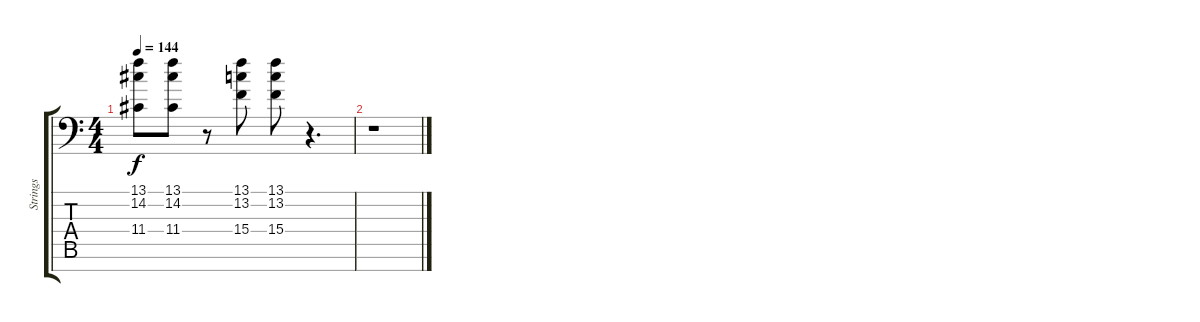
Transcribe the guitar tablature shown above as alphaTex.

\track ("Strings" "Strings") {instrument stringensemble1}
\staff {score tabs}
\tuning (E4 B3 G3 D3 A2 B1 B0) {hide}
\ts (4 4)
\tempo 144
\clef f4
\ks c
(13.1 14.2 11.4).8{dy f} (13.1 14.2 11.4).8 r.8 (13.1 13.2 15.4).8 (13.1 13.2 15.4).8 r.4{d} |
r.1
